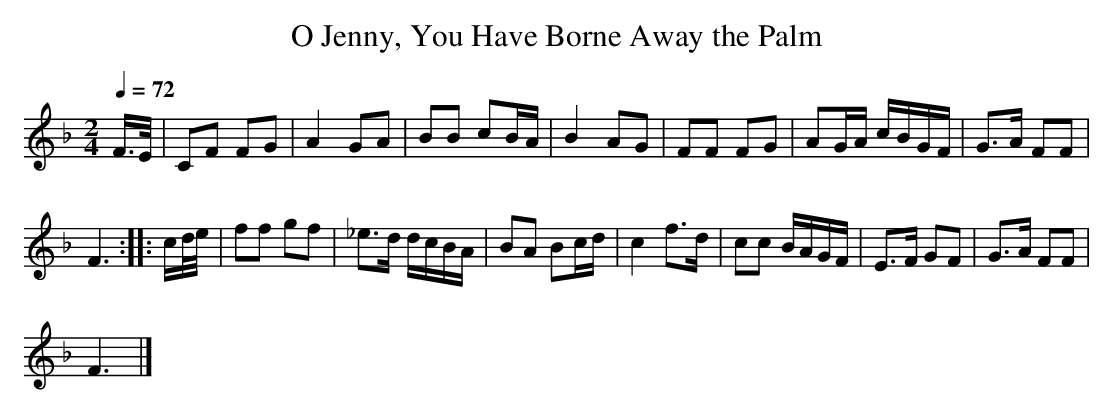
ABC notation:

X:1
T: O Jenny, You Have Borne Away the Palm
M: 2/4
L: 1/8
Q: 1/4=72
K: F % 1 flats
V: 1
F/>E/ | CF FG | A2 GA | BB cB/A/ | B2 AG | FF FG | AG/A/ c/B/G/F/ | G>A FF |
F3 :: c/d/4e/4 | ff gf | _e>d d/c/B/A/ | BA Bc/d/ | c2 f>d | cc B/A/G/F/ | E>F GF | G>A FF |
F3 |]
